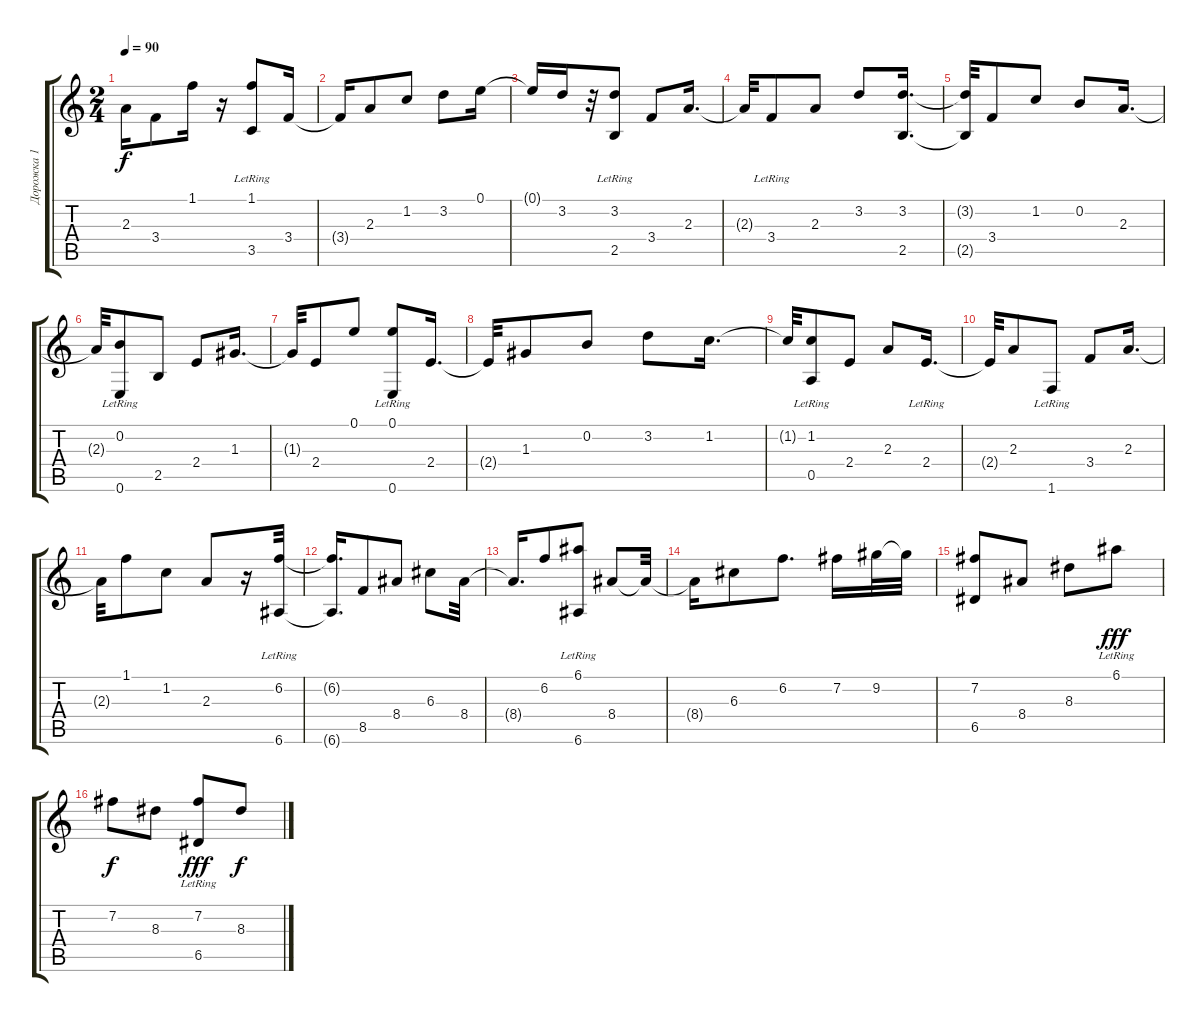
\track ("Дорожка 1" "Дорожка 1") {instrument electricguitarjazz}
\staff {score tabs}
\tuning (E4 B3 G3 D3 A2 E2) {hide}
\ts (2 4)
\tempo 90
\clef g2
\ks c
2.3{t}.16{dy f} 3.4.8 1.1.16 r.16 (1.1{lr} 3.5).8 3.4.16 |
3.4{t}.16 2.3.8 1.2.8 3.2.8 0.1.16 |
0.1{t}.16 3.2.16 r.32 (3.2{lr} 2.5).8 3.4.8 2.3.16{d} |
2.3{t}.32 3.4{lr}.8 2.3.8 3.2.8 (3.2 2.5).16{d} |
(3.2{t} 2.5{t}).32 3.4.8 1.2.8 0.2.8 2.3.16{d} |
2.3{t}.32 (0.2{lr} 0.6).8 2.5.8 2.4.8 1.3.16{d} |
1.3{t}.32 2.4.8 0.1.8 (0.1{lr} 0.6).8 2.4.16{d} |
2.4{t}.32 1.3.8 0.2.8 3.2.8 1.2.16{d} |
1.2{t}.32 (1.2{lr} 0.5).8 2.4.8 2.3.8 2.4{lr}.16{d} |
2.4{t}.32 2.3.8 1.6{lr}.8 3.4.8 2.3.16{d} |
2.3{t}.32 1.1.8 1.2.8 2.3.8 r.16 (6.2{lr} 6.6).32 |
(6.2{t} 6.6{t}).16{d} 8.5.8 8.4.8 6.3.8 8.4.32 |
8.4{t}.16{d} 6.2.8 (6.1{lr} 6.6).8 8.4.8 8.4{t}.32 |
8.4{t}.16 6.3.8 6.2.8{d} 7.2.16 9.2.32 9.2{t}.32 |
(7.2 6.5).8 8.4.8 8.3.8 6.1{lr}.8{dy fff} |
7.2.8{dy f} 8.3.8 (7.2{lr} 6.5).8{dy fff} 8.3.8{dy f}
